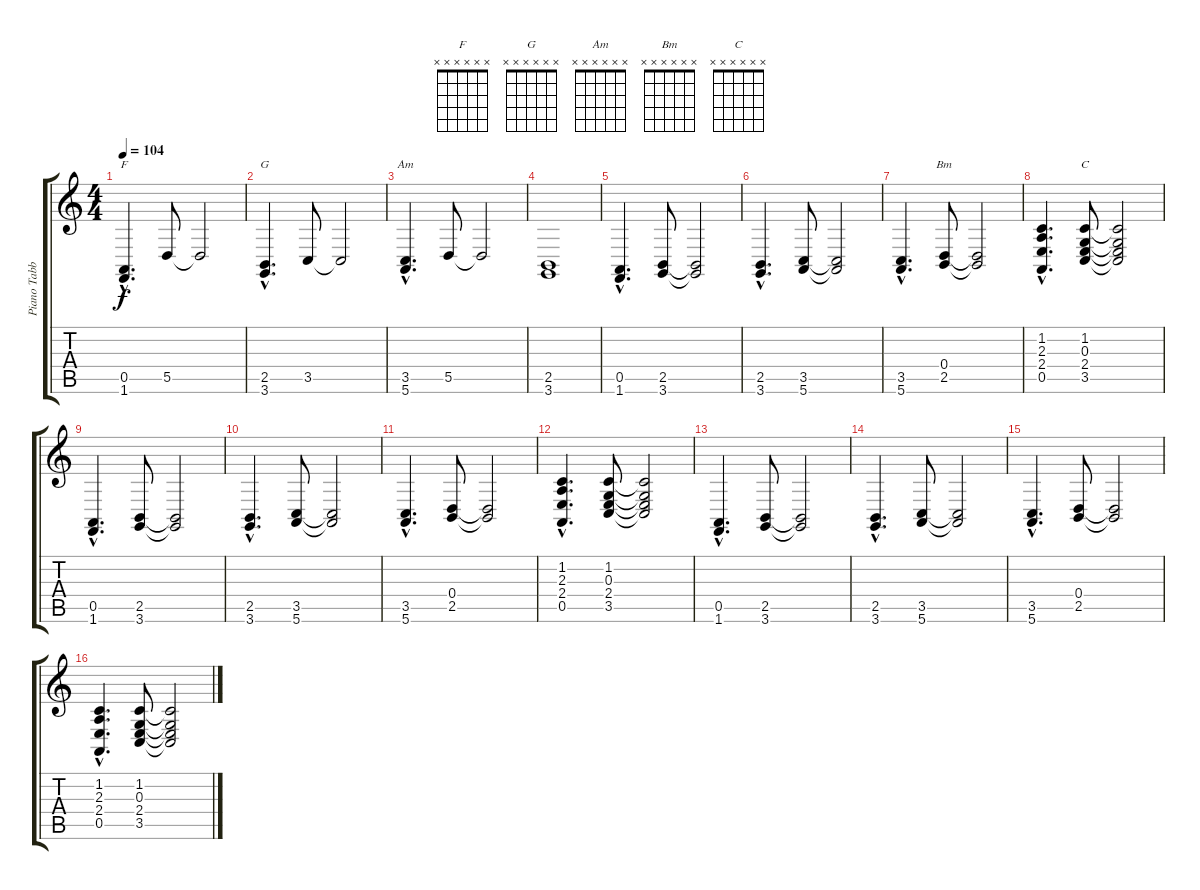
\track ("Piano Tabbed for Guitar" "Piano Tabb") {instrument acousticgrandpiano}
\staff {score tabs}
\tuning (E4 B3 G3 D3 A2 E2) {hide}
\chord ("F" x x x x x x) {firstfret 0}
\chord ("G" x x x x x x) {firstfret 0}
\chord ("Am" x x x x x x) {firstfret 0}
\chord ("Bm" x x x x x x) {firstfret 0}
\chord ("C" x x x x x x) {firstfret 0}
\ts (4 4)
\tempo 104
\clef g2
\ks c
(0.5{hac} 1.6{hac}).4{d ch "F" dy f} 5.5.8 5.5{t}.2 |
(2.5{hac} 3.6{hac}).4{d ch "G"} 3.5.8 3.5{t}.2 |
(3.5{hac} 5.6{hac}).4{d ch "Am"} 5.5.8 5.5{t}.2 |
(2.5 3.6).1 |
(0.5{hac} 1.6{hac}).4{d} (2.5 3.6).8 (2.5{t} 3.6{t}).2 |
(2.5{hac} 3.6{hac}).4{d} (3.5 5.6).8 (3.5{t} 5.6{t}).2 |
(3.5{hac} 5.6{hac}).4{d} (0.4 2.5).8{ch "Bm"} (0.4{t} 2.5{t}).2 |
(1.2{hac} 2.3{hac} 2.4{hac} 0.5{hac}).4{d} (1.2 0.3 2.4 3.5).8{ch "C"} (1.2{t} 0.3{t} 2.4{t} 3.5{t}).2 |
(0.5{hac} 1.6{hac}).4{d} (2.5 3.6).8 (2.5{t} 3.6{t}).2 |
(2.5{hac} 3.6{hac}).4{d} (3.5 5.6).8 (3.5{t} 5.6{t}).2 |
(3.5{hac} 5.6{hac}).4{d} (0.4 2.5).8 (0.4{t} 2.5{t}).2 |
(1.2{hac} 2.3{hac} 2.4{hac} 0.5{hac}).4{d} (1.2 0.3 2.4 3.5).8 (1.2{t} 0.3{t} 2.4{t} 3.5{t}).2 |
(0.5{hac} 1.6{hac}).4{d} (2.5 3.6).8 (2.5{t} 3.6{t}).2 |
(2.5{hac} 3.6{hac}).4{d} (3.5 5.6).8 (3.5{t} 5.6{t}).2 |
(3.5{hac} 5.6{hac}).4{d} (0.4 2.5).8 (0.4{t} 2.5{t}).2 |
(1.2{hac} 2.3{hac} 2.4{hac} 0.5{hac}).4{d} (1.2 0.3 2.4 3.5).8 (1.2{t} 0.3{t} 2.4{t} 3.5{t}).2
